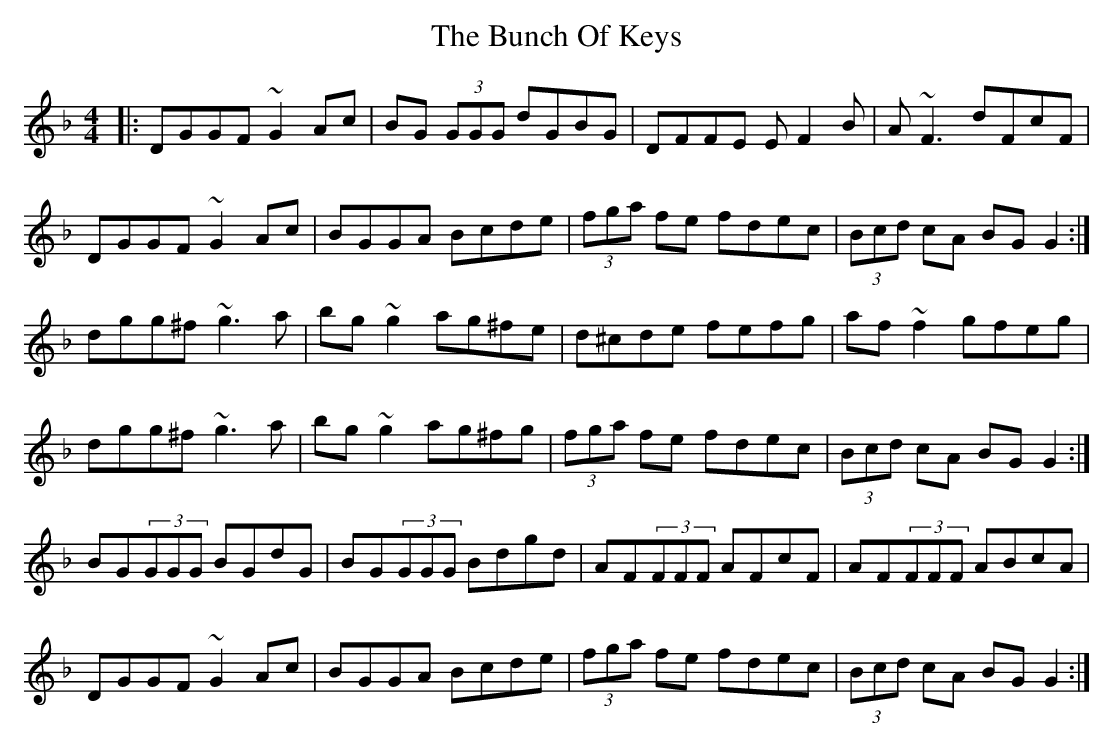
X:1
T: The Bunch Of Keys
M: 4/4
L: 1/8
K: Gdor
|:DGGF ~G2 Ac|BG (3GGG dGBG|DFFE EF2 B|A~F3 dFcF|
DGGF ~G2 Ac|BGGA Bcde|(3fga fe fdec|(3Bcd cA BGG2:|
dgg^f ~g3 a|bg~g2 ag^fe|d^cde fefg|af~f2 gfeg|
dgg^f ~g3 a|bg~g2 ag^fg|(3fga fe fdec|(3Bcd cA BGG2:|
BG(3GGG BGdG|BG(3GGG Bdgd|AF(3FFF AFcF|AF(3FFF ABcA|
DGGF ~G2 Ac|BGGA Bcde|(3fga fe fdec|(3Bcd cA BGG2:|
